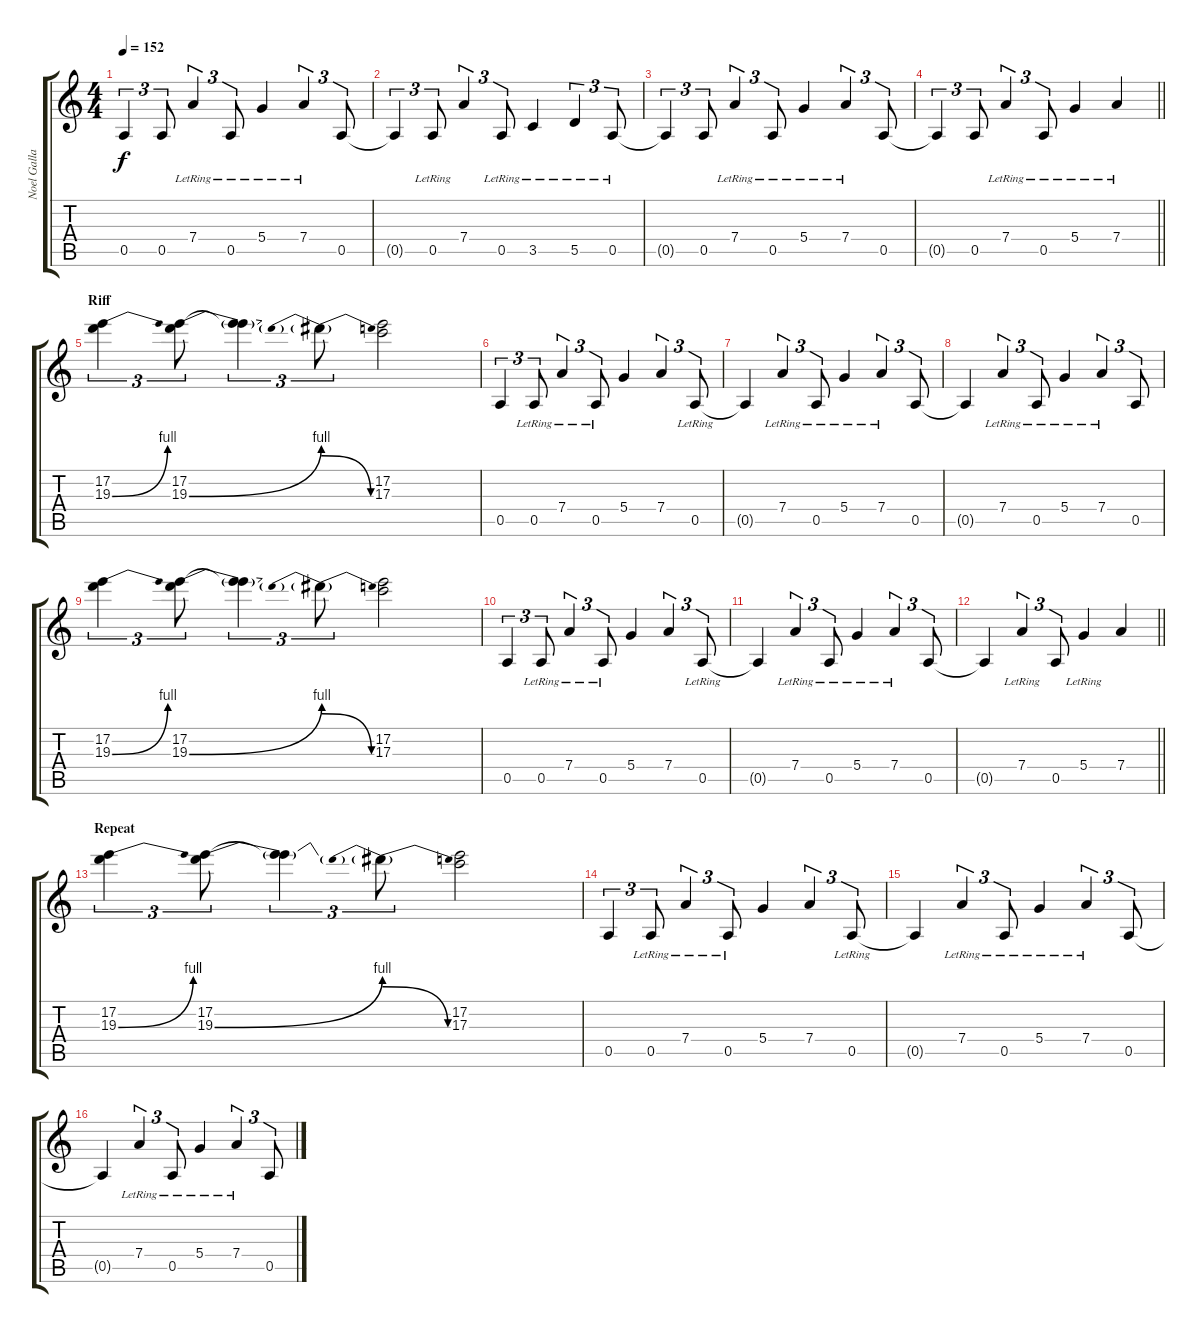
\track ("Noel Gallagher" "Noel Galla") {instrument overdrivenguitar}
\staff {score tabs}
\tuning (E4 B3 G3 D3 A2 E2) {hide}
\ts (4 4)
\tempo 152
\clef g2
\ks c
0.5{t}.4{tu (3 2) dy f} 0.5.8{tu (3 2)} 7.4{lr}.4{tu (3 2)} 0.5{lr}.8{tu (3 2)} 5.4{lr}.4 7.4{lr}.4{tu (3 2)} 0.5.8{tu (3 2)} |
0.5{t}.4{tu (3 2)} 0.5{lr}.8{tu (3 2)} 7.4.4{tu (3 2)} 0.5{lr}.8{tu (3 2)} 3.5{lr}.4 5.5{lr}.4{tu (3 2)} 0.5{lr}.8{tu (3 2)} |
0.5{t}.4{tu (3 2)} 0.5.8{tu (3 2)} 7.4{lr}.4{tu (3 2)} 0.5{lr}.8{tu (3 2)} 5.4{lr}.4 7.4{lr}.4{tu (3 2)} 0.5.8{tu (3 2)} |
\barLineRight lightlight
0.5{t}.4{tu (3 2)} 0.5.8{tu (3 2)} 7.4{lr}.4{tu (3 2)} 0.5{lr}.8{tu (3 2)} 5.4{lr}.4 7.4{lr}.4 |
\section ("" "Riff")
(17.2 19.3{be (bend 0 0 60 4)}).4{tu (3 2)} (17.2 19.3{be (bend 0 0 60 4)}).8{tu (3 2)} (17.2{t} 19.3{t}).4{tu (3 2)} 19.3{be (prebendrelease 0 2 60 0) t}.8{tu (3 2)} (17.2 17.3).2 |
0.5.4{tu (3 2)} 0.5{lr}.8{tu (3 2)} 7.4{lr}.4{tu (3 2)} 0.5{lr}.8{tu (3 2)} 5.4.4 7.4.4{tu (3 2)} 0.5{lr}.8{tu (3 2)} |
0.5{t}.4 7.4{lr}.4{tu (3 2)} 0.5{lr}.8{tu (3 2)} 5.4{lr}.4 7.4{lr}.4{tu (3 2)} 0.5.8{tu (3 2)} |
0.5{t}.4 7.4{lr}.4{tu (3 2)} 0.5{lr}.8{tu (3 2)} 5.4{lr}.4 7.4{lr}.4{tu (3 2)} 0.5.8{tu (3 2)} |
(17.2 19.3{be (bend 0 0 60 4)}).4{tu (3 2)} (17.2 19.3{be (bend 0 0 60 4)}).8{tu (3 2)} (17.2{t} 19.3{t}).4{tu (3 2)} 19.3{be (prebendrelease 0 2 60 0) t}.8{tu (3 2)} (17.2 17.3).2 |
0.5.4{tu (3 2)} 0.5{lr}.8{tu (3 2)} 7.4{lr}.4{tu (3 2)} 0.5{lr}.8{tu (3 2)} 5.4.4 7.4.4{tu (3 2)} 0.5{lr}.8{tu (3 2)} |
0.5{t}.4 7.4{lr}.4{tu (3 2)} 0.5{lr}.8{tu (3 2)} 5.4{lr}.4 7.4{lr}.4{tu (3 2)} 0.5.8{tu (3 2)} |
\barLineRight lightlight
0.5{t}.4 7.4{lr}.4{tu (3 2)} 0.5.8{tu (3 2)} 5.4{lr}.4 7.4.4 |
\section ("" "Repeat")
(17.2 19.3{be (bend 0 0 60 4)}).4{tu (3 2)} (17.2 19.3{be (bend 0 0 60 4)}).8{tu (3 2)} (17.2{t} 19.3{t}).4{tu (3 2)} 19.3{be (prebendrelease 0 2 60 0) t}.8{tu (3 2)} (17.2 17.3).2 |
0.5.4{tu (3 2)} 0.5{lr}.8{tu (3 2)} 7.4{lr}.4{tu (3 2)} 0.5{lr}.8{tu (3 2)} 5.4.4 7.4.4{tu (3 2)} 0.5{lr}.8{tu (3 2)} |
0.5{t}.4 7.4{lr}.4{tu (3 2)} 0.5{lr}.8{tu (3 2)} 5.4{lr}.4 7.4{lr}.4{tu (3 2)} 0.5.8{tu (3 2)} |
0.5{t}.4 7.4{lr}.4{tu (3 2)} 0.5{lr}.8{tu (3 2)} 5.4{lr}.4 7.4{lr}.4{tu (3 2)} 0.5.8{tu (3 2)}
